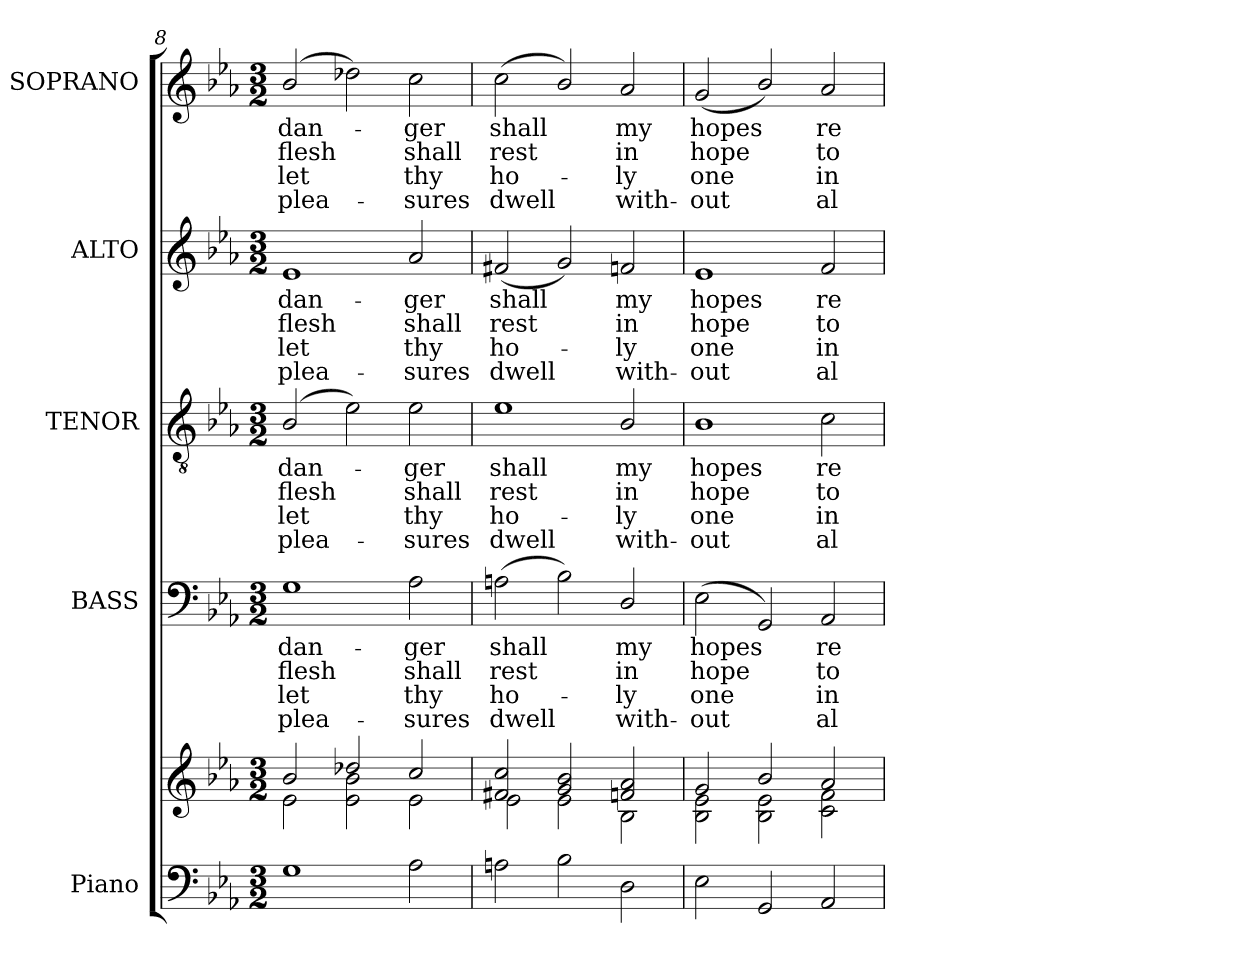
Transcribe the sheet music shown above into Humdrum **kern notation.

**kern	**kern	**kern	**text	**text	**text	**text	**kern	**text	**text	**text	**text	**kern	**text	**text	**text	**text	**kern	**text	**text	**text	**text
*part5	*part5	*part4	*part4	*part4	*part4	*part4	*part3	*part3	*part3	*part3	*part3	*part2	*part2	*part2	*part2	*part2	*part1	*part1	*part1	*part1	*part1
*staff6	*staff5	*staff4	*staff4	*staff4	*staff4	*staff4	*staff3	*staff3	*staff3	*staff3	*staff3	*staff2	*staff2	*staff2	*staff2	*staff2	*staff1	*staff1	*staff1	*staff1	*staff1
*I"Piano	*	*I"BASS	*	*	*	*	*I"TENOR	*	*	*	*	*I"ALTO	*	*	*	*	*I"SOPRANO	*	*	*	*
*I'Pno.	*	*I'B.	*	*	*	*	*I'T.	*	*	*	*	*I'A.	*	*	*	*	*I'S.	*	*	*	*
*clefF4	*clefG2	*clefF4	*	*	*	*	*clefGv2	*	*	*	*	*clefG2	*	*	*	*	*clefG2	*	*	*	*
*	*	*	*	*	*	*	*ITrd7c12	*	*	*	*	*	*	*	*	*	*	*	*	*	*
*k[b-e-a-]	*k[b-e-a-]	*k[b-e-a-]	*	*	*	*	*k[b-e-a-]	*	*	*	*	*k[b-e-a-]	*	*	*	*	*k[b-e-a-]	*	*	*	*
*E-:	*E-:	*E-:	*	*	*	*	*E-:	*	*	*	*	*E-:	*	*	*	*	*E-:	*	*	*	*
*M3/2	*M3/2	*M3/2	*	*	*	*	*M3/2	*	*	*	*	*M3/2	*	*	*	*	*M3/2	*	*	*	*
=8	=8	=8	=8	=8	=8	=8	=8	=8	=8	=8	=8	=8	=8	=8	=8	=8	=8	=8	=8	=8	=8
*	*^	*	*	*	*	*	*	*	*	*	*	*	*	*	*	*	*	*	*	*	*
!	!	!	!	!LO:LY:b:color=#000000	!LO:LY:b:color=#000000	!LO:LY:b:color=#000000	!LO:LY:b:color=#000000	!	!	!	!	!	!	!	!	!	!	!	!	!	!	!
!	!	!	!	!	!	!	!	!	!LO:LY:b:color=#000000	!LO:LY:b:color=#000000	!LO:LY:b:color=#000000	!LO:LY:b:color=#000000	!	!	!	!	!	!	!	!	!	!
!	!	!	!	!	!	!	!	!	!	!	!	!	!	!LO:LY:b:color=#000000	!LO:LY:b:color=#000000	!LO:LY:b:color=#000000	!LO:LY:b:color=#000000	!	!	!	!	!
!	!	!	!	!	!	!	!	!	!	!	!	!	!	!	!	!	!	!	!LO:LY:b:color=#000000	!LO:LY:b:color=#000000	!LO:LY:b:color=#000000	!LO:LY:b:color=#000000
1Gi	2b-i/	2e-i\	1Gi	dan-	flesh	let	plea-	(2BB-i/	dan-	flesh	let	plea-	1e-i	dan-	flesh	let	plea-	(2b-i/	dan-	flesh	let	plea-
.	2dd-Xi/	2e-i\ 2b-i	.	.	.	.	.	2E-i\)	.	.	.	.	.	.	.	.	.	2dd-Xi\)	.	.	.	.
!	!	!	!	!LO:LY:b:color=#000000	!LO:LY:b:color=#000000	!LO:LY:b:color=#000000	!LO:LY:b:color=#000000	!	!	!	!	!	!	!	!	!	!	!	!	!	!	!
!	!	!	!	!	!	!	!	!	!LO:LY:b:color=#000000	!LO:LY:b:color=#000000	!LO:LY:b:color=#000000	!LO:LY:b:color=#000000	!	!	!	!	!	!	!	!	!	!
!	!	!	!	!	!	!	!	!	!	!	!	!	!	!LO:LY:b:color=#000000	!LO:LY:b:color=#000000	!LO:LY:b:color=#000000	!LO:LY:b:color=#000000	!	!	!	!	!
!	!	!	!	!	!	!	!	!	!	!	!	!	!	!	!	!	!	!	!LO:LY:b:color=#000000	!LO:LY:b:color=#000000	!LO:LY:b:color=#000000	!LO:LY:b:color=#000000
2A-i\	2cci/	2e-i\	2A-i\	-ger	shall	-thy	sures	2E-i\	-ger	shall	-thy	sures	2a-i/	-ger	shall	-thy	sures	2cci\	-ger	shall	-thy	sures
=9	=9	=9	=9	=9	=9	=9	=9	=9	=9	=9	=9	=9	=9	=9	=9	=9	=9	=9	=9	=9	=9	=9
!	!	!	!	!LO:LY:b:color=#000000	!LO:LY:b:color=#000000	!LO:LY:b:color=#000000	!LO:LY:b:color=#000000	!	!	!	!	!	!	!	!	!	!	!	!	!	!	!
!	!	!	!	!	!	!	!	!	!LO:LY:b:color=#000000	!LO:LY:b:color=#000000	!LO:LY:b:color=#000000	!LO:LY:b:color=#000000	!	!	!	!	!	!	!	!	!	!
!	!	!	!	!	!	!	!	!	!	!	!	!	!	!LO:LY:b:color=#000000	!LO:LY:b:color=#000000	!LO:LY:b:color=#000000	!LO:LY:b:color=#000000	!	!	!	!	!
!	!	!	!	!	!	!	!	!	!	!	!	!	!	!	!	!	!	!	!LO:LY:b:color=#000000	!LO:LY:b:color=#000000	!LO:LY:b:color=#000000	!LO:LY:b:color=#000000
2Ani\	2f#Xi/ 2cci	2e-i\	(2Ani\	shall	rest	ho-	-dwell	1E-i	shall	rest	ho-	-dwell	(2f#Xi/	shall	rest	ho-	-dwell	(2cci\	shall	rest	ho-	-dwell
2B-i\	2gi/ 2b-i	2e-i\	2B-i\)	.	.	.	.	.	.	.	.	.	2gi/)	.	.	.	.	2b-i/)	.	.	.	.
!	!	!	!	!LO:LY:b:color=#000000	!LO:LY:b:color=#000000	!LO:LY:b:color=#000000	!LO:LY:b:color=#000000	!	!	!	!	!	!	!	!	!	!	!	!	!	!	!
!	!	!	!	!	!	!	!	!	!LO:LY:b:color=#000000	!LO:LY:b:color=#000000	!LO:LY:b:color=#000000	!LO:LY:b:color=#000000	!	!	!	!	!	!	!	!	!	!
!	!	!	!	!	!	!	!	!	!	!	!	!	!	!LO:LY:b:color=#000000	!LO:LY:b:color=#000000	!LO:LY:b:color=#000000	!LO:LY:b:color=#000000	!	!	!	!	!
!	!	!	!	!	!	!	!	!	!	!	!	!	!	!	!	!	!	!	!LO:LY:b:color=#000000	!LO:LY:b:color=#000000	!LO:LY:b:color=#000000	!LO:LY:b:color=#000000
2Di\	2fni/ 2a-i	2B-i\	2Di/	my	in	ly	with-	2BB-i/	my	in	ly	with-	2fni/	my	in	ly	with-	2a-i/	my	in	ly	with-
=10	=10	=10	=10	=10	=10	=10	=10	=10	=10	=10	=10	=10	=10	=10	=10	=10	=10	=10	=10	=10	=10	=10
!	!	!	!	!LO:LY:b:color=#000000	!LO:LY:b:color=#000000	!LO:LY:b:color=#000000	!LO:LY:b:color=#000000	!	!	!	!	!	!	!	!	!	!	!	!	!	!	!
!	!	!	!	!	!	!	!	!	!LO:LY:b:color=#000000	!LO:LY:b:color=#000000	!LO:LY:b:color=#000000	!LO:LY:b:color=#000000	!	!	!	!	!	!	!	!	!	!
!	!	!	!	!	!	!	!	!	!	!	!	!	!	!LO:LY:b:color=#000000	!LO:LY:b:color=#000000	!LO:LY:b:color=#000000	!LO:LY:b:color=#000000	!	!	!	!	!
!	!	!	!	!	!	!	!	!	!	!	!	!	!	!	!	!	!	!	!LO:LY:b:color=#000000	!LO:LY:b:color=#000000	!LO:LY:b:color=#000000	!LO:LY:b:color=#000000
2E-i\	2gi/	2B-i\ 2e-i	(2E-i\	hopes	hope	-one	out	1BB-i	hopes	hope	-one	out	1e-i	hopes	hope	-one	out	(2gi/	hopes	hope	-one	out
2GGi/	2b-i/	2B-i\ 2e-i	2GGi/)	.	.	.	.	.	.	.	.	.	.	.	.	.	.	2b-i/)	.	.	.	.
!	!	!	!	!LO:LY:b:color=#000000	!LO:LY:b:color=#000000	!LO:LY:b:color=#000000	!LO:LY:b:color=#000000	!	!	!	!	!	!	!	!	!	!	!	!	!	!	!
!	!	!	!	!	!	!	!	!	!LO:LY:b:color=#000000	!LO:LY:b:color=#000000	!LO:LY:b:color=#000000	!LO:LY:b:color=#000000	!	!	!	!	!	!	!	!	!	!
!	!	!	!	!	!	!	!	!	!	!	!	!	!	!LO:LY:b:color=#000000	!LO:LY:b:color=#000000	!LO:LY:b:color=#000000	!LO:LY:b:color=#000000	!	!	!	!	!
!	!	!	!	!	!	!	!	!	!	!	!	!	!	!	!	!	!	!	!LO:LY:b:color=#000000	!LO:LY:b:color=#000000	!LO:LY:b:color=#000000	!LO:LY:b:color=#000000
2AA-i/	2a-i/	2ci\ 2fi	2AA-i/	re-	to	in	al-	2Ci\	re-	to	in	al-	2fi/	re-	to	in	al-	2a-i/	re-	to	in	al-
*	*v	*v	*	*	*	*	*	*	*	*	*	*	*	*	*	*	*	*	*	*	*	*
=	=	=	=	=	=	=	=	=	=	=	=	=	=	=	=	=	=	=	=	=	=
*-	*-	*-	*-	*-	*-	*-	*-	*-	*-	*-	*-	*-	*-	*-	*-	*-	*-	*-	*-	*-	*-
